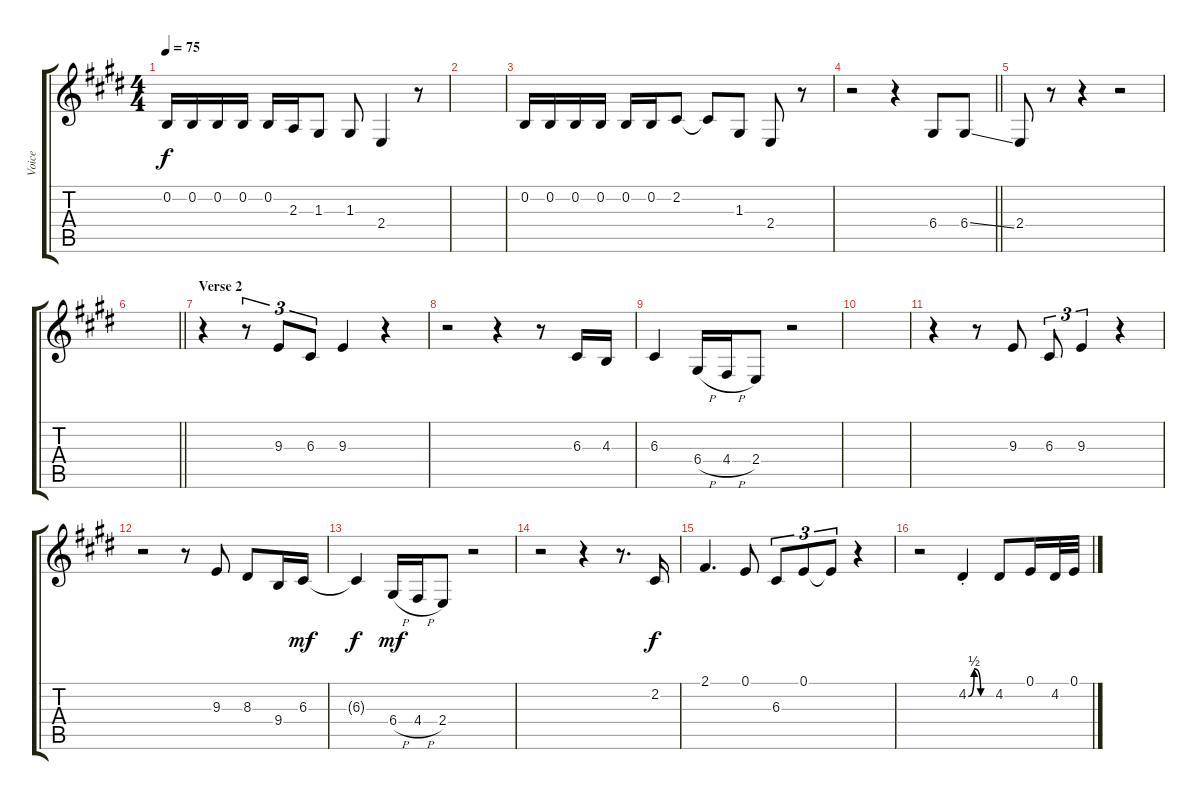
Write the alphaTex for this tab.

\track ("Voice" "Voice") {instrument lead6voice}
\staff {score tabs}
\tuning (E4 B3 G3 D3 A2 E2) {hide}
\ts (4 4)
\tempo 75
\clef g2
\ks e
0.2.16{dy f} 0.2.16 0.2.16 0.2.16 0.2.16 2.3.16 1.3.8 1.3.8 2.4.4 r.8 |
|
0.2.16 0.2.16 0.2.16 0.2.16 0.2.16 0.2.16 2.2.8 2.2{t}.8 1.3.8 2.4.8 r.8 |
\barLineRight lightlight
r.2 r.4 6.4.8 6.4{ss}.8 |
2.4.8 r.8 r.4 r.2 |
\barLineRight lightlight
|
\section ("" "Verse 2")
r.4 r.8{tu (3 2)} 9.3.8{tu (3 2)} 6.3.8{tu (3 2)} 9.3.4 r.4 |
r.2 r.4 r.8 6.3.16 4.3.16 |
6.3.4 6.4{h}.16 4.4{h}.16 2.4.8 r.2 |
|
r.4 r.8 9.3.8 6.3.8{tu (3 2)} 9.3.4{tu (3 2)} r.4 |
r.2 r.8 9.3.8 8.3.8 9.4.16 6.3.16{dy mf} |
6.3{t}.4{dy f} 6.4{h}.16{dy mf} 4.4{h}.16 2.4.8 r.2 |
r.2 r.4 r.8{d} 2.2.16{dy f} |
2.1.4{d} 0.1.8 6.3.8{tu (3 2)} 0.1.8{tu (3 2)} 0.1{t}.8{tu (3 2)} r.4 |
r.2 4.2{be (custom 0 0 15 2 32 0 60 0) st}.4 4.2.8 0.1.16 4.2.32 0.1.32
